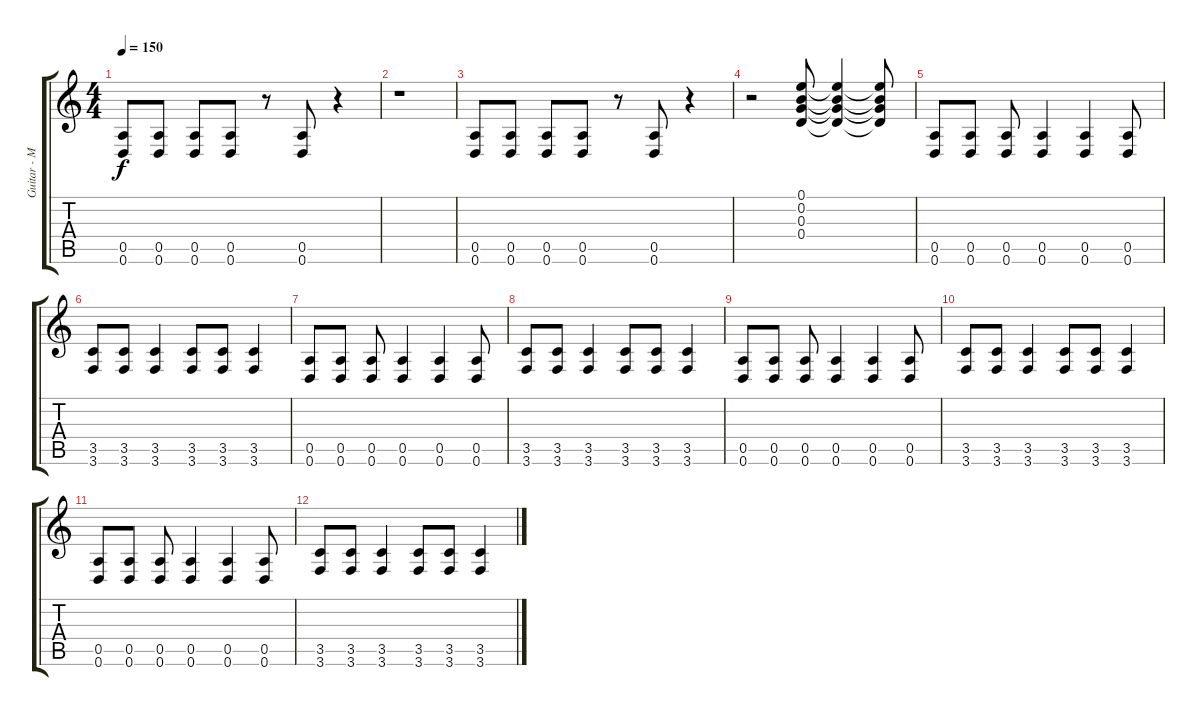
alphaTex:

\track ("Guitar - Marcus" "Guitar - M") {instrument distortionguitar}
\staff {score tabs}
\tuning (E4 B3 G3 D3 A2 D2) {hide}
\ts (4 4)
\tempo 150
\clef g2
\ks c
(0.5 0.6).8{dy f} (0.5 0.6).8 (0.5 0.6).8 (0.5 0.6).8 r.8 (0.5 0.6).8 r.4 |
r.1 |
(0.5 0.6).8 (0.5 0.6).8 (0.5 0.6).8 (0.5 0.6).8 r.8 (0.5 0.6).8 r.4 |
r.2 (0.1 0.2 0.3 0.4).8 (0.1{t} 0.2{t} 0.3{t} 0.4{t}).4 (0.1{t} 0.2{t} 0.3{t} 0.4{t}).8 |
(0.5 0.6).8 (0.5 0.6).8 (0.5 0.6).8 (0.5 0.6).4 (0.5 0.6).4 (0.5 0.6).8 |
(3.5 3.6).8 (3.5 3.6).8 (3.5 3.6).4 (3.5 3.6).8 (3.5 3.6).8 (3.5 3.6).4 |
(0.5 0.6).8 (0.5 0.6).8 (0.5 0.6).8 (0.5 0.6).4 (0.5 0.6).4 (0.5 0.6).8 |
(3.5 3.6).8 (3.5 3.6).8 (3.5 3.6).4 (3.5 3.6).8 (3.5 3.6).8 (3.5 3.6).4 |
(0.5 0.6).8 (0.5 0.6).8 (0.5 0.6).8 (0.5 0.6).4 (0.5 0.6).4 (0.5 0.6).8 |
(3.5 3.6).8 (3.5 3.6).8 (3.5 3.6).4 (3.5 3.6).8 (3.5 3.6).8 (3.5 3.6).4 |
(0.5 0.6).8 (0.5 0.6).8 (0.5 0.6).8 (0.5 0.6).4 (0.5 0.6).4 (0.5 0.6).8 |
(3.5 3.6).8 (3.5 3.6).8 (3.5 3.6).4 (3.5 3.6).8 (3.5 3.6).8 (3.5 3.6).4
